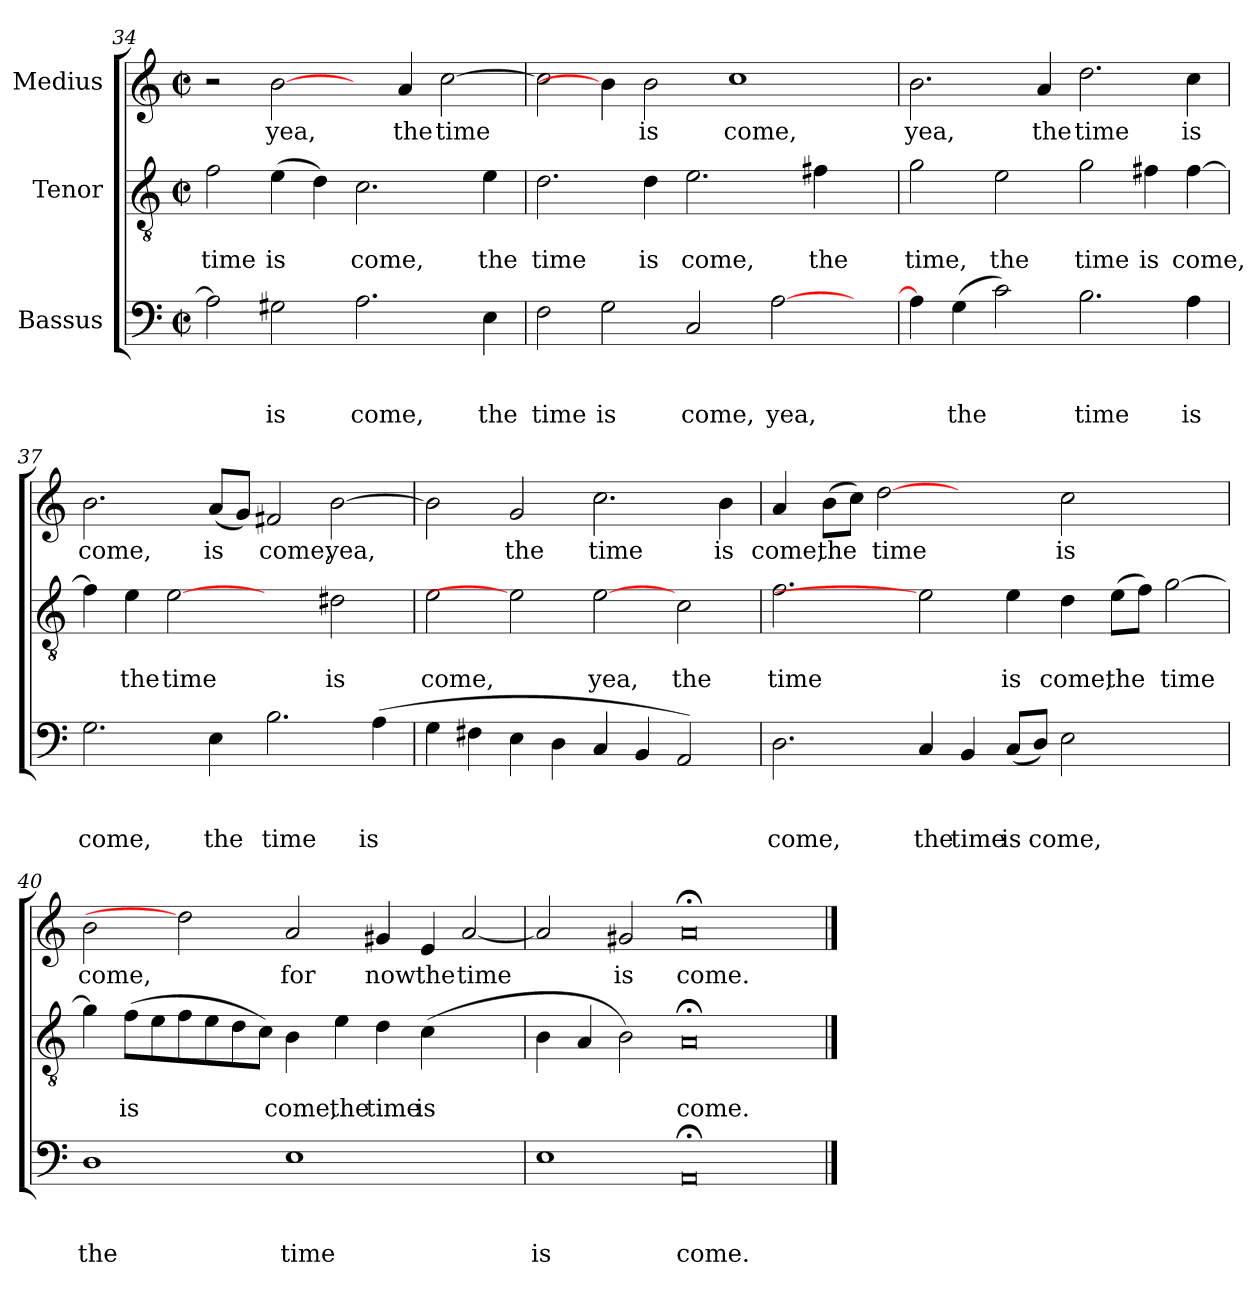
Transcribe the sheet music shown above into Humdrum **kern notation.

**kern	**text	**text	**text	**kern	**text	**text	**kern	**text
*part3	*part3	*part3	*part3	*part2	*part2	*part2	*part1	*part1
*staff3	*staff3	*staff3	*staff3	*staff2	*staff2	*staff2	*staff1	*staff1
*I"Bassus	*	*	*	*I"Tenor	*	*	*I"Medius	*
*clefF4	*	*	*	*clefGv2	*	*	*clefG2	*
*k[]	*	*	*	*k[]	*	*	*k[]	*
*C:	*	*	*	*C:	*	*	*C:	*
*M2/2	*	*	*	*M2/2	*	*	*M2/2	*
*met(c|)	*	*	*	*met(c|)	*	*	*met(c|)	*
=34	=34	=34	=34	=34	=34	=34	=34	=34
!	!	!	!	!	!	!LO:LY:b	!	!
2A\]	.	.	.	2f\	.	time	2r	.
!	!	!	!LO:LY:b	!	!	!LO:LY:b	!	!LO:LY:b
2G#X\	.	.	is	(>4e\	.	is	[2b\	yea,
.	.	.	.	4d\)	.	.	.	.
!	!	!	!LO:LY:b	!	!	!LO:LY:b	!	!
2.A\	.	.	come,	2.c\	.	come,	4ryy	.
!	!	!	!	!	!	!	!	!LO:LY:b
.	.	.	.	.	.	.	4a/	the
!	!	!	!	!	!	!	!	!LO:LY:b
.	.	.	.	.	.	.	[>2cc\	time
!	!	!	!LO:LY:b	!	!	!LO:LY:b	!	!
4E\	.	.	the	4e\	.	the	.	.
=35	=35	=35	=35	=35	=35	=35	=35	=35
!	!	!	!LO:LY:b	!	!	!LO:LY:b	!	!
2F\	.	.	time	2.d\	.	time	2cc\]	.
!	!	!	!LO:LY:b	!	!	!	!	!
2G\	.	.	is	.	.	.	4b\]	.
!	!	!	!	!	!	!LO:LY:b	!	!LO:LY:b
.	.	.	.	4d\	.	is	2b\	is
!	!	!	!LO:LY:b	!	!	!LO:LY:b	!	!
2C/	.	.	come,	2.e\	.	come,	.	.
!	!	!	!	!	!	!	!	!LO:LY:b
.	.	.	.	.	.	.	1cc	come,
!	!	!	!LO:LY:b	!	!	!	!	!
[<2A\	.	.	yea,	.	.	.	.	.
!	!	!	!	!	!	!LO:LY:b	!	!
.	.	.	.	4f#X\	.	the	.	.
4ryy	.	.	.	4ryy	.	.	.	.
!!LO:LB:g=z
=36	=36	=36	=36	=36	=36	=36	=36	=36
!	!	!	!	!	!	!LO:LY:b	!	!LO:LY:b
4A\]	.	.	.	2g\	.	time,	2.b\	yea,
!	!	!	!LO:LY:b	!	!	!	!	!
(>4G\	.	.	the	.	.	.	.	.
!	!	!	!	!	!	!LO:LY:b	!	!
2c\)	.	.	.	2e\	.	the	.	.
!	!	!	!	!	!	!	!	!LO:LY:b
.	.	.	.	.	.	.	4a/	the
!	!	!	!LO:LY:b	!	!	!LO:LY:b	!	!LO:LY:b
2.B\	.	.	time	2g\	.	time	2.dd\	time
!	!	!	!	!	!	!LO:LY:b	!	!
.	.	.	.	4f#X\	.	is	.	.
!	!	!	!LO:LY:b	!	!	!LO:LY:b	!	!LO:LY:b
4A\	.	.	is	[>4f#\	.	come,	4cc\	is
=37	=37	=37	=37	=37	=37	=37	=37	=37
!	!	!	!LO:LY:b	!	!	!	!	!LO:LY:b
2.G\	.	.	come,	4f#\]	.	.	2.b\	come,
!	!	!	!	!	!	!LO:LY:b	!	!
.	.	.	.	4e\	.	the	.	.
!	!	!	!	!	!	!LO:LY:b	!	!
.	.	.	.	[2e	.	time	.	.
!	!	!	!LO:LY:b	!	!	!	!	!LO:LY:b
4E\	.	.	the	.	.	.	(<8a/L	is
.	.	.	.	.	.	.	8g/J)	.
!	!	!	!LO:LY:b	!	!	!	!	!LO:LY:b
2.B\	.	.	time	2ryy	.	.	2f#X/	come,
!	!	!	!	!	!	!LO:LY:b	!	!LO:LY:b
.	.	.	.	2d#X\	.	is	[>2b\	yea,
!	!	!	!LO:LY:b	!	!	!	!	!
(>4A\	.	.	is	.	.	.	.	.
=38	=38	=38	=38	=38	=38	=38	=38	=38
!	!	!	!	!	!	!LO:LY:b	!	!
4G\	.	.	.	2e\	.	come,	2b\]	.
4F#X\	.	.	.	.	.	.	.	.
!	!	!	!	!	!	!	!	!LO:LY:b
4E\	.	.	.	2e]	.	.	2g/	the
4D\	.	.	.	.	.	.	.	.
!	!	!	!	!	!	!LO:LY:b	!	!LO:LY:b
4C/	.	.	.	[2e	.	yea,	2.cc\	time
4BB/	.	.	.	.	.	.	.	.
!	!	!	!	!	!	!LO:LY:b	!	!
2AA/)	.	.	.	2c\	.	the	.	.
!	!	!	!	!	!	!	!	!LO:LY:b
.	.	.	.	.	.	.	4b\	is
!!LO:LB:g=z
=39	=39	=39	=39	=39	=39	=39	=39	=39
!	!	!	!LO:LY:b	!	!	!LO:LY:b	!	!LO:LY:b
2.D\	.	.	come,	2.f\	.	time	4a/	come,
!	!	!	!	!	!	!	!	!LO:LY:b
.	.	.	.	.	.	.	(>8b\L	the
.	.	.	.	.	.	.	8cc\J)	.
!	!	!	!	!	!	!	!	!LO:LY:b
.	.	.	.	.	.	.	[2dd	time
!	!	!	!LO:LY:b	!	!	!	!	!
4C/	.	.	the	2e]	.	.	.	.
!	!	!	!LO:LY:b	!	!	!	!	!
4BB/	.	.	time	.	.	.	2ryy	.
!	!	!	!LO:LY:b	!	!	!LO:LY:b	!	!
(<8C/L	.	.	is	4e\	.	is	.	.
!	!	!	!LO:LY:b	!	!	!	!	!
8D/J)	.	.	come,	.	.	.	.	.
!	!	!	!	!	!	!LO:LY:b	!	!LO:LY:b
2E\	.	.	.	4d\	.	come,	2cc\	is
!	!	!	!	!	!	!LO:LY:b	!	!
.	.	.	.	(>8e\L	.	the	.	.
.	.	.	.	8f\J)	.	.	.	.
!	!	!	!	!	!	!LO:LY:b	!	!
2ryy	.	.	.	[>2g\	.	time	2ryy	.
=40	=40	=40	=40	=40	=40	=40	=40	=40
!	!	!	!LO:LY:b	!	!	!	!	!LO:LY:b
1D	.	.	the	4g\]	.	.	2b\	come,
!	!	!	!	!	!	!LO:LY:b	!	!
.	.	.	.	(>8f\L	.	is	.	.
.	.	.	.	8e\	.	.	.	.
.	.	.	.	8f\	.	.	2dd]	.
.	.	.	.	8e\	.	.	.	.
.	.	.	.	8d\	.	.	.	.
.	.	.	.	8c\J)	.	.	.	.
!	!	!	!LO:LY:b	!	!	!LO:LY:b	!	!LO:LY:b
1E	.	.	time	4B\	.	come,	2a/	for
!	!	!	!	!	!	!LO:LY:b	!	!
.	.	.	.	4e\	.	the	.	.
!	!	!	!	!	!	!LO:LY:b	!	!LO:LY:b
.	.	.	.	4d\	.	time	4g#X/	now
!	!	!	!	!	!	!LO:LY:b	!	!LO:LY:b
.	.	.	.	(>4c\	.	is	4e/	the
!	!	!	!	!	!	!	!	!LO:LY:b
2ryy	.	.	.	2ryy	.	.	[<2a/	time
=41	=41	=41	=41	=41	=41	=41	=41	=41
!	!	!	!LO:LY:b	!	!	!	!	!
1E	.	.	is	4B\	.	.	2a/]	.
.	.	.	.	4A/	.	.	.	.
!	!	!	!	!	!	!	!	!LO:LY:b
.	.	.	.	2B\)	.	.	2g#X/	is
!	!	!	!LO:LY:b	!	!	!LO:LY:b	!	!LO:LY:b
0AA;	.	.	come.	0A;	.	come.	0a;	come.
==	==	==	==	==	==	==	==	==
*-	*-	*-	*-	*-	*-	*-	*-	*-
